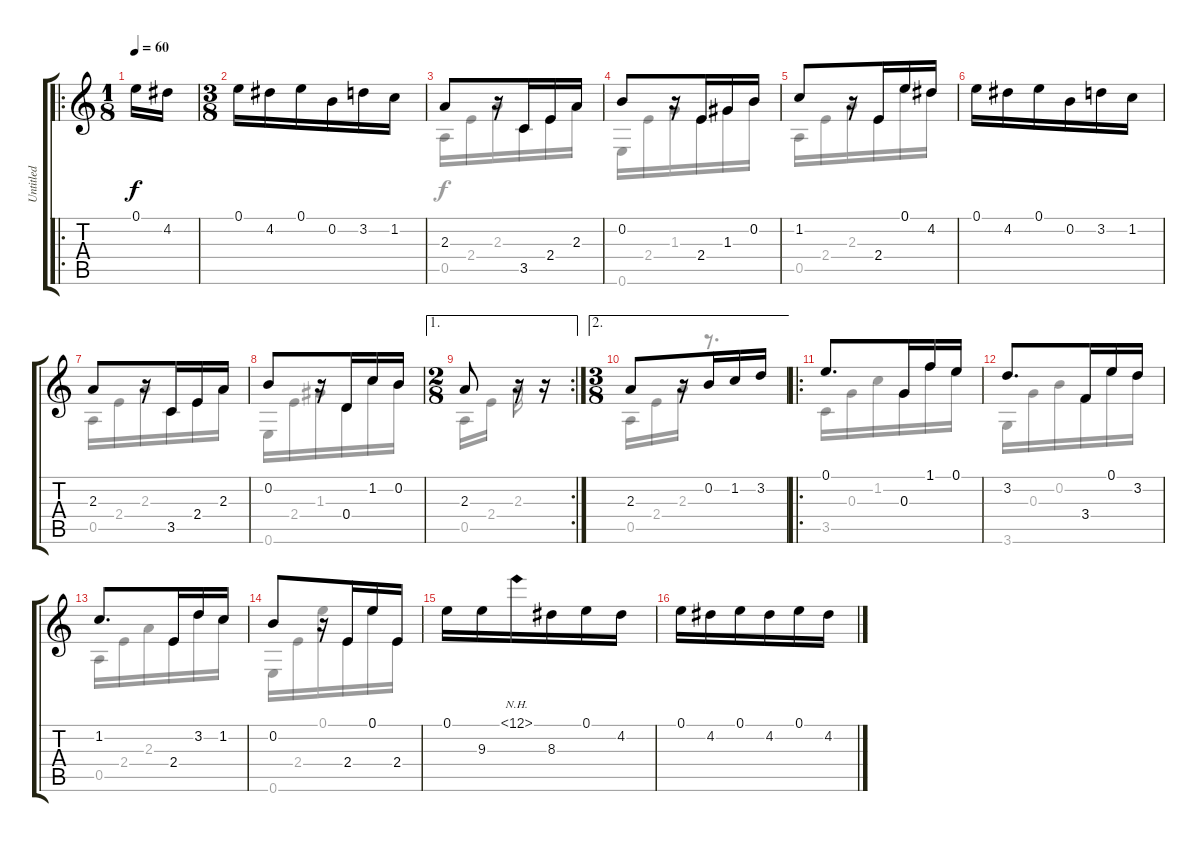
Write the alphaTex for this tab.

\track ("Untitled" "Untitled") {instrument acousticguitarnylon}
\staff {score tabs}
\tuning (E4 B3 G3 D3 A2 E2) {hide}
\voice
\ro
\ts (1 8)
\tempo 60
\clef g2
\ks c
0.1.16{dy f instrument acousticguitarnylon} 4.2.16 |
\ts (3 8)
0.1.16 4.2.16 0.1.16 0.2.16 3.2.16 1.2.16 |
2.3.8 r.16 3.5.16 2.4.16 2.3.16 |
0.2.8 r.16 2.4.16 1.3.16 0.2.16 |
1.2.8 r.16 2.4.16 0.1.16 4.2.16 |
0.1.16 4.2.16 0.1.16 0.2.16 3.2.16 1.2.16 |
2.3.8 r.16 3.5.16 2.4.16 2.3.16 |
0.2.8 r.16 0.4.16 1.2.16 0.2.16 |
\ae 1
\rc 2
\ts (2 8)
2.3.8 r.16 r.16 |
\ae 2
\ts (3 8)
2.3.8 r.16 0.2.16 1.2.16 3.2.16 |
\ro
0.1.8{d} 0.3.16 1.1.16 0.1.16 |
3.2.8{d} 3.4.16 0.1.16 3.2.16 |
1.2.8{d} 2.4.16 3.2.16 1.2.16 |
0.2.8 r.16 2.4.16 0.1.16 2.4.16 |
0.1.16 9.3.16 12.1{nh}.16 8.3.16 0.1.16 4.2.16 |
0.1.16 4.2.16 0.1.16 4.2.16 0.1.16 4.2.16
\voice
\clef g2
\ottava regular
\simile none
\ks c
|
|
0.5.16 2.4.16 2.3.16 3.5.16 2.4.16 2.3.16 |
0.6.16 2.4.16 1.3.16 2.4.16 1.3.16 0.2.16 |
0.5.16 2.4.16 2.3.16 2.4.16 0.1.16 4.2.16 |
|
0.5.16 2.4.16 2.3.16 3.5.16 2.4.16 2.3.16 |
0.6.16 2.4.16 1.3.16 0.4.16 1.2.16 0.2.16 |
0.5.16 2.4.16 2.3.16 r.16 |
0.5.16 2.4.16 2.3.16 r.8{d} |
3.5.16 0.3.16 1.2.16 0.3.16 1.1.16 0.1.16 |
3.6.16 0.3.16 0.2.16 3.4.16 0.1.16 3.2.16 |
0.5.16 2.4.16 2.3.16 2.4.16 3.2.16 1.2.16 |
0.6.16 2.4.16 0.1.16 2.4.16 0.1.16 2.4.16 |
|
